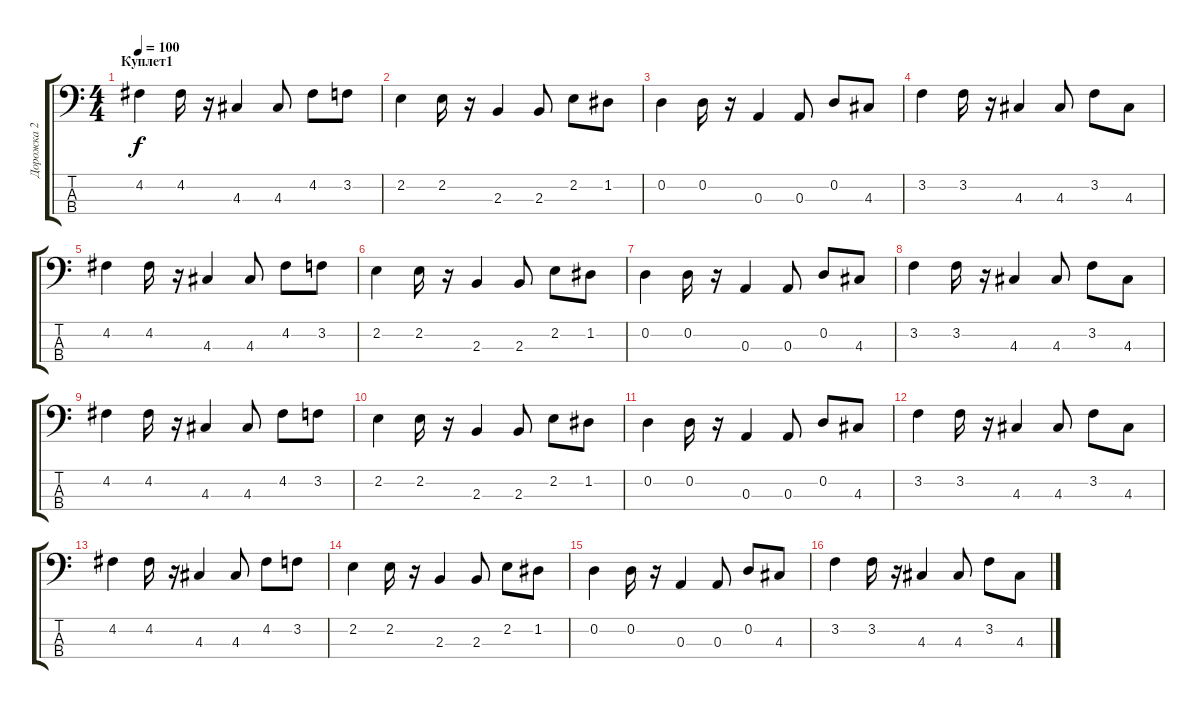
\track ("Дорожка 2" "Дорожка 2") {instrument electricbassfinger}
\staff {score tabs}
\tuning (G2 D2 A1 E1) {hide}
\ts (4 4)
\section ("" "Куплет1")
\tempo 100
\clef f4
\ks c
4.2.4{dy f} 4.2.16 r.16 4.3.4 4.3.8 4.2.8 3.2.8 |
2.2.4 2.2.16 r.16 2.3.4 2.3.8 2.2.8 1.2.8 |
0.2.4 0.2.16 r.16 0.3.4 0.3.8 0.2.8 4.3.8 |
3.2.4 3.2.16 r.16 4.3.4 4.3.8 3.2.8 4.3.8 |
4.2.4 4.2.16 r.16 4.3.4 4.3.8 4.2.8 3.2.8 |
2.2.4 2.2.16 r.16 2.3.4 2.3.8 2.2.8 1.2.8 |
0.2.4 0.2.16 r.16 0.3.4 0.3.8 0.2.8 4.3.8 |
3.2.4 3.2.16 r.16 4.3.4 4.3.8 3.2.8 4.3.8 |
4.2.4 4.2.16 r.16 4.3.4 4.3.8 4.2.8 3.2.8 |
2.2.4 2.2.16 r.16 2.3.4 2.3.8 2.2.8 1.2.8 |
0.2.4 0.2.16 r.16 0.3.4 0.3.8 0.2.8 4.3.8 |
3.2.4 3.2.16 r.16 4.3.4 4.3.8 3.2.8 4.3.8 |
4.2.4 4.2.16 r.16 4.3.4 4.3.8 4.2.8 3.2.8 |
2.2.4 2.2.16 r.16 2.3.4 2.3.8 2.2.8 1.2.8 |
0.2.4 0.2.16 r.16 0.3.4 0.3.8 0.2.8 4.3.8 |
3.2.4 3.2.16 r.16 4.3.4 4.3.8 3.2.8 4.3.8
